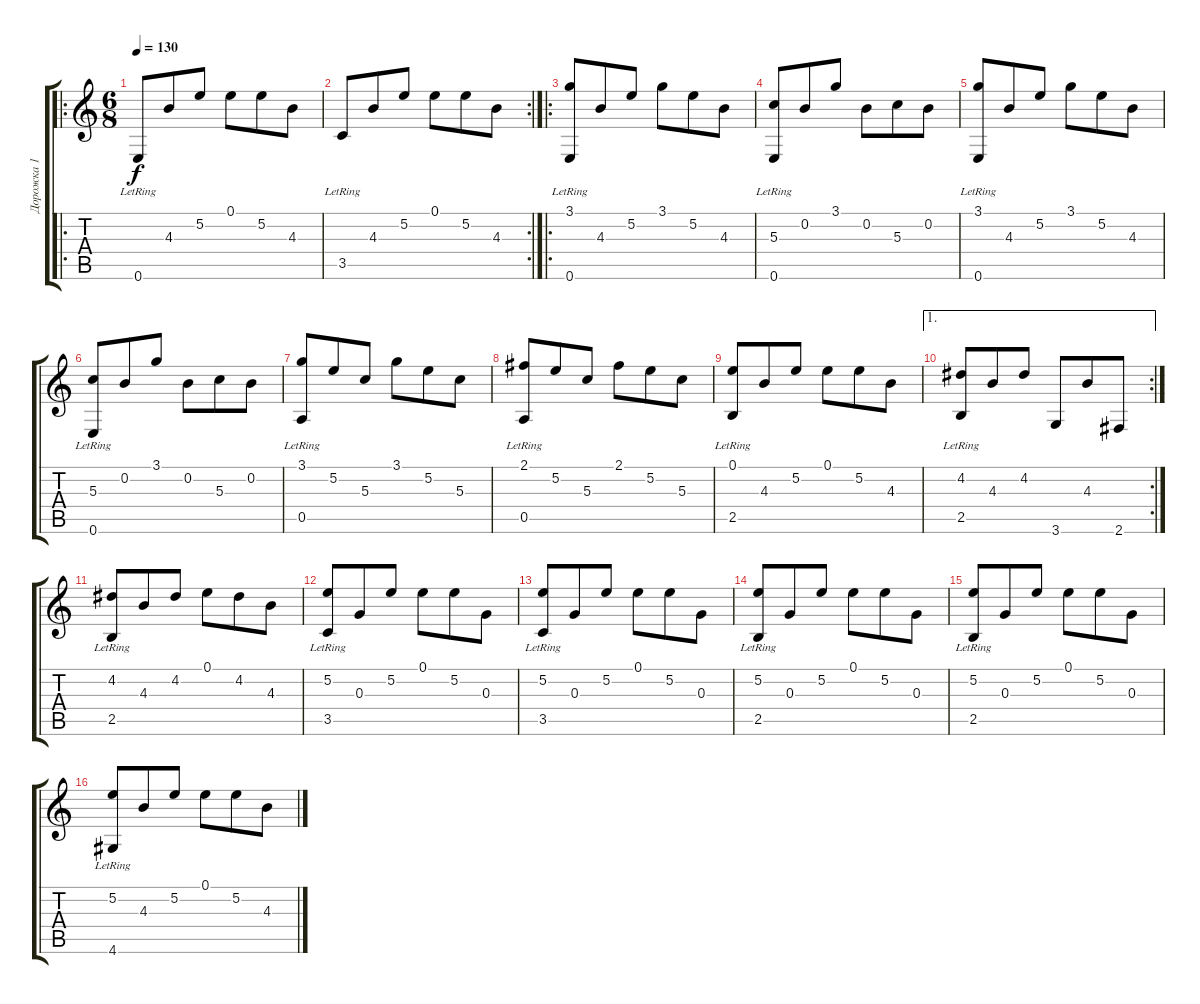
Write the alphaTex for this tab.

\track ("Дорожка 1" "Дорожка 1") {instrument acousticguitarnylon}
\staff {score tabs}
\tuning (E4 B3 G3 D3 A2 E2) {hide}
\ro
\ts (6 8)
\tempo 130
\clef g2
\ks c
0.6{lr}.8{dy f instrument acousticguitarnylon} 4.3.8 5.2.8 0.1.8 5.2.8 4.3.8 |
\rc 2
3.5{lr}.8 4.3.8 5.2.8 0.1.8 5.2.8 4.3.8 |
\ro
(3.1{lr} 0.6{lr}).8 4.3.8 5.2.8 3.1.8 5.2.8 4.3.8 |
(5.3{lr} 0.6{lr}).8 0.2.8 3.1.8 0.2.8 5.3.8 0.2.8 |
(3.1{lr} 0.6{lr}).8 4.3.8 5.2.8 3.1.8 5.2.8 4.3.8 |
(5.3{lr} 0.6{lr}).8 0.2.8 3.1.8 0.2.8 5.3.8 0.2.8 |
(3.1 0.5{lr}).8 5.2.8 5.3.8 3.1.8 5.2.8 5.3.8 |
(2.1 0.5{lr}).8 5.2.8 5.3.8 2.1.8 5.2.8 5.3.8 |
(0.1{lr} 2.5{lr}).8 4.3.8 5.2.8 0.1.8 5.2.8 4.3.8 |
\ae 1
\rc 2
(4.2{lr} 2.5{lr}).8 4.3.8 4.2.8 3.6.8 4.3.8 2.6.8 |
(4.2{lr} 2.5{lr}).8 4.3.8 4.2.8 0.1.8 4.2.8 4.3.8 |
(5.2 3.5{lr}).8 0.3.8 5.2.8 0.1.8 5.2.8 0.3.8 |
(5.2 3.5{lr}).8 0.3.8 5.2.8 0.1.8 5.2.8 0.3.8 |
(5.2 2.5{lr}).8 0.3.8 5.2.8 0.1.8 5.2.8 0.3.8 |
(5.2 2.5{lr}).8 0.3.8 5.2.8 0.1.8 5.2.8 0.3.8 |
(5.2{lr} 4.6{lr}).8 4.3.8 5.2.8 0.1.8 5.2.8 4.3.8
